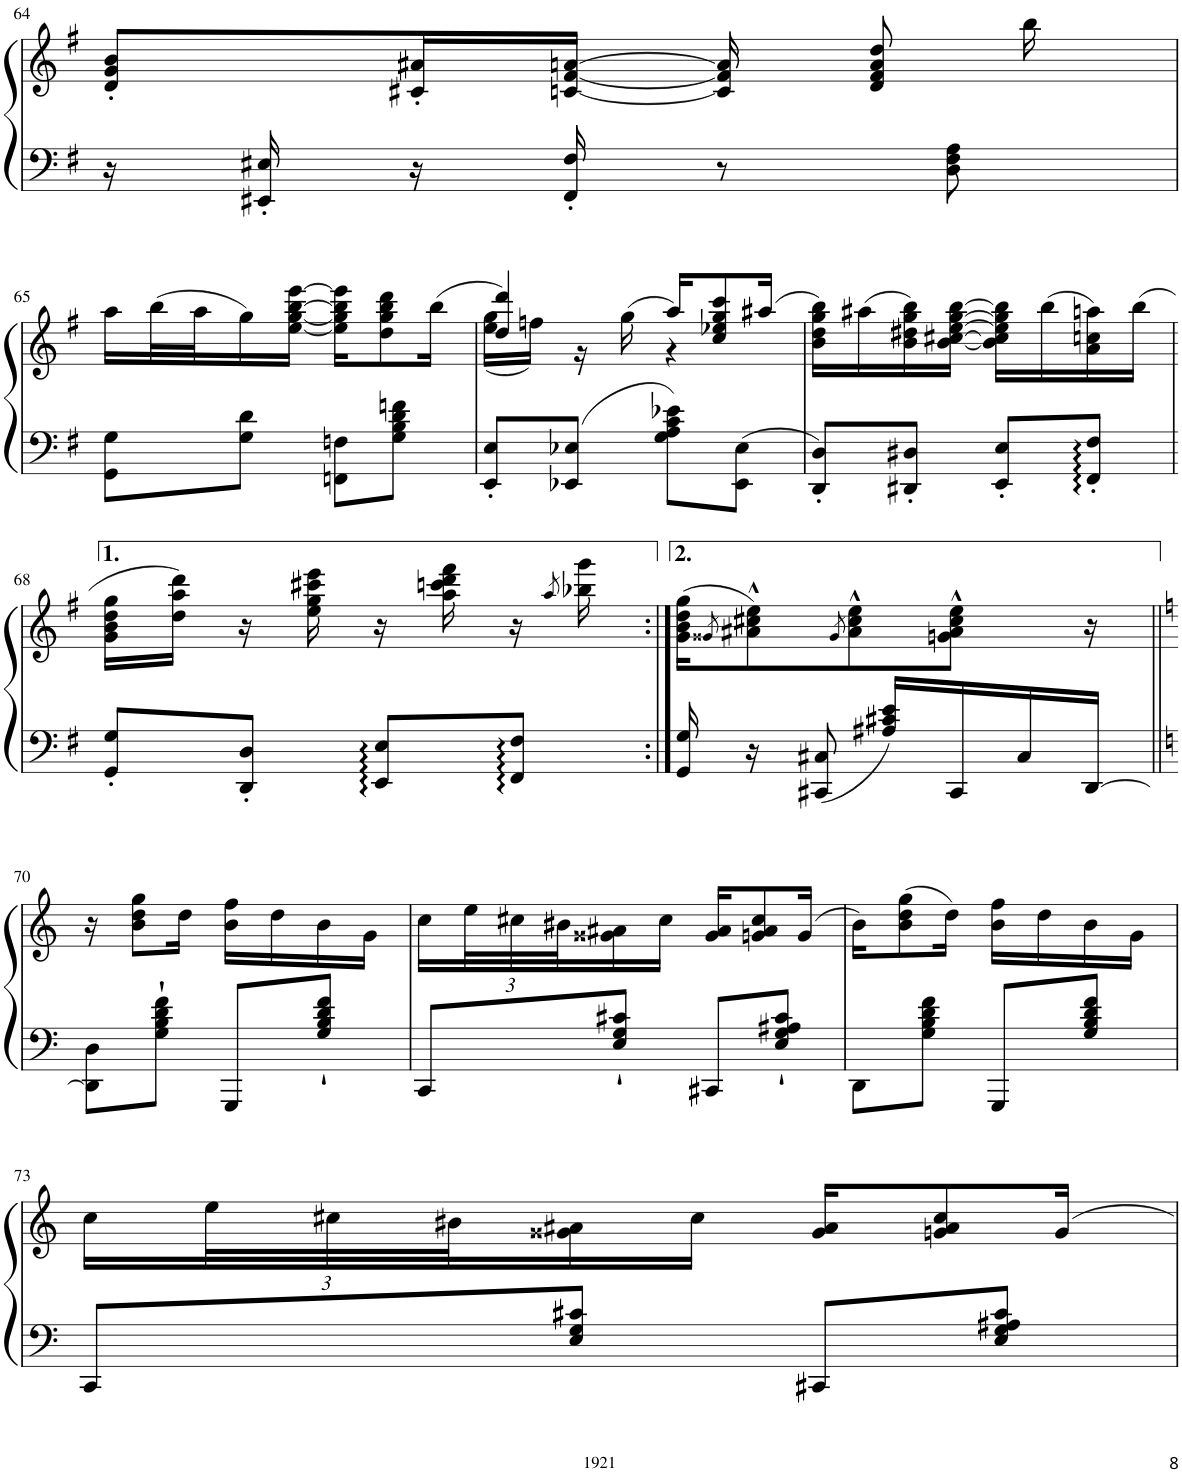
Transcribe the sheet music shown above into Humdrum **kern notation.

**kern	**kern
*part1	*part1
*staff2	*staff1
*I"Piano	*
*I'Pno.	*
!!LO:PB:g=z
*clefF4	*clefG2
*k[f#]	*k[f#]
*M2/4	*M2/4
=64	=64
16r	8d/' 8g/' 8b/'L
16EE#X/' 16E#X/'	.
16r	16c#X/' 16a#X/'L
16FF#/' 16F#/'	[16cn/ [16f#/ [16an/JJ
8r	16c/] 16f#/] 16a/]
.	8d/ 8f#/ 8a/ 8dd/
8D\` 8F#\` 8A\`	.
.	16bb\
!!LO:LB:g=z
=65	=65
8GG\ 8G\L	16aa\LL
.	(32bb\L
.	32aa\J
8G\` 8d\`J	16gg\)
.	[16ee\ [16gg\ [16bb\ [16eee\JJ
8FFn\ 8Fn\L	16ee\] 16gg\] 16bb\] 16eee\]KL
.	8dd\ 8gg\ 8bb\ 8ddd\
8G\` 8B\` 8d\` 8fn\`J	.
.	(16bb\Jk
=66	=66
*	*^
8EE/' 8E/'L	4dd/ 4ddd/)	(<16ee\ 16gg\LL
.	.	16ffn\JJ)
8EE-X/ 8E-X/J	.	16r
.	.	(>16gg\
8G\` 8A\` 8c\` 8e-X\`L)	(16aa/KL	4r
.	8cc/ 8ee-X/ 8gg/ 8ccc/	.
8EE-\ 8E-\J	.	.
.	(16aa#X/Jk	.
*	*v	*v
=67	=67
8DD/' 8D/'L	16b\ 16dd\ 16gg\ 16bb\LL)
.	(16aa#X\
8DD#X/' 8D#X/'J	16b\ 16dd#X\ 16gg\ 16bb\)
.	[16b\ [16cc#X\ [16ee\ [16gg\ [16bb\JJ
8EE/' 8E/'L	16b\] 16cc#\] 16ee\] 16gg\] 16bb\]LL
.	(16bb\
8FF#/' 8F#/'J	16a\ 16ccn\ 16aan\)
.	(16bb\JJ
!!LO:LB:g=z
=68	=68
8GG/' 8G/'L	16g\ 16b\ 16dd\ 16gg\LL
.	16dd\ 16aa\ 16ddd\JJ)
8DD/' 8D/'J	16r
.	16ee\ 16gg\ 16ccc#X\ 16eee\
8EE/ 8E/L	16r
.	16aa\ 16cccn\ 16ddd\ 16fff#\
8FF#/ 8F#/J	16r
.	8qaa/
.	16bb-X\ 16ggg\
=69:|!	=69:|!
16GG/ 16G/	(16g\ 16b\ 16dd\ 16gg\KL
.	8qg##X/
16r	8a#X\^^ 8cc#X\^^ 8ee\^^)
8CC#X/ 8C#X/	.
.	8qg##/
.	8a#\^^ 8cc#\^^ 8ee\^^
16A#X/ 16c#X/ 16e/LL	.
16CC#/	8gn\^^ 8a#\^^ 8cc#\^^ 8ee\^^J
16C#/	.
[16DD/JJ	16r
!!LO:LB:g=z
=70||	=70||
*k[]	*k[]
8DD\] 8D\L	16r
.	8b\ 8dd\ 8gg\L
8G\` 8B\` 8d\` 8f\`J	.
.	16dd\Jk
8GGG/L	16b\ 16ff\LL
.	16dd\
8G/` 8B/` 8d/` 8f/`J	16b\
.	16g\JJ
=71	=71
8CC/L	16cc\LL
*	*Xbrackettup
.	48ee\L
.	48cc#X\
.	48b#X\J
8E/` 8G/` 8c#X/`J	16g##X\ 16a#X\
.	16cc#\JJ
8CC#X/L	16g##/ 16a#/KL
.	8gn/ 8a#/ 8cc#/
8E/` 8G/` 8A#X/` 8c#/`J	.
.	(16g/Jk
=72	=72
8DD\L	16b\KL)
.	(8b\ 8dd\ 8gg\
8G\` 8B\` 8d\` 8f\`J	.
.	16dd\Jk)
8GGG/L	16b\ 16ff\LL
.	16dd\
8G/` 8B/` 8d/` 8f/`J	16b\
.	16g\JJ
!!LO:LB:g=z
=73	=73
8CC/L	16cc\LL
.	48ee\L
.	48cc#X\
.	48b#X\J
8E/` 8G/` 8c#X/`J	16g##X\ 16a#X\
.	16cc#\JJ
8CC#X/L	16g##/ 16a#/KL
.	8gn/ 8a#/ 8cc#/
8E/` 8G/` 8A#X/` 8c#/`J	.
.	16g/Jk
=	=
*-	*-
